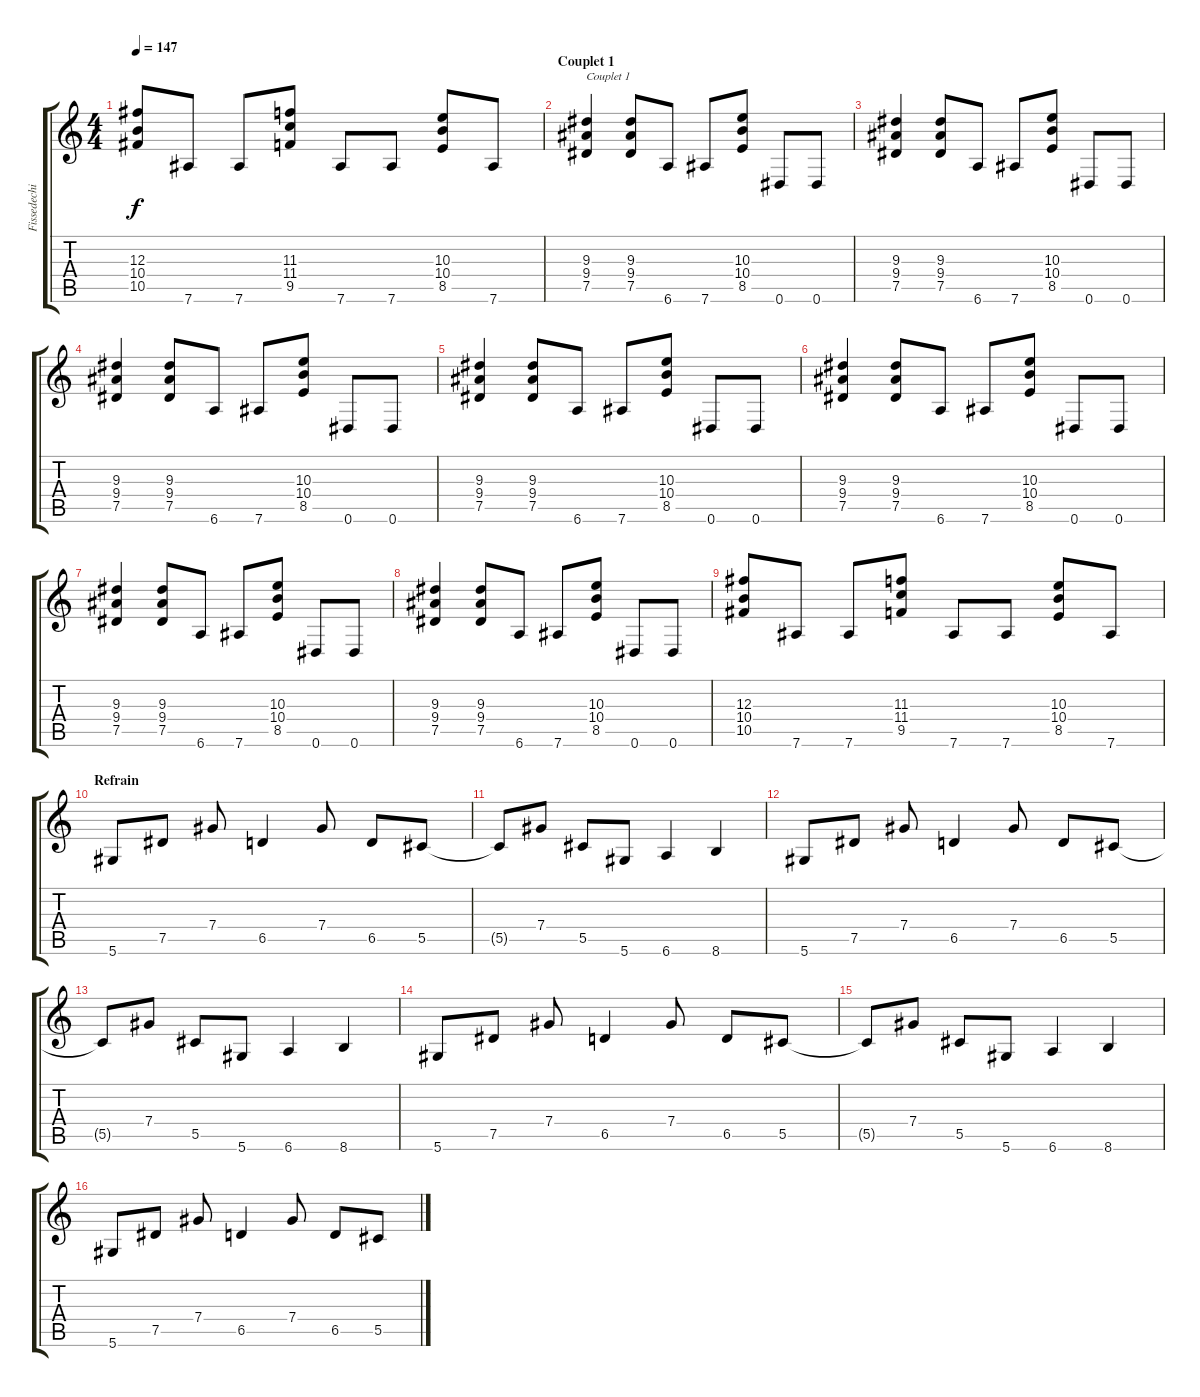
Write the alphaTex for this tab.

\track ("Fissedechieng" "Fissedechi") {instrument distortionguitar}
\staff {score tabs}
\tuning (Eb4 Bb3 Gb3 Db3 Ab2 Eb2) {hide}
\ts (4 4)
\tempo 147
\clef g2
\ks c
(12.3 10.4 10.5).8{dy f} 7.6.8 7.6.8 (11.3 11.4 9.5).8 7.6.8 7.6.8 (10.3 10.4 8.5).8 7.6.8 |
\section ("" "Couplet 1")
(9.3 9.4 7.5).4{txt "Couplet 1"} (9.3 9.4 7.5).8 6.6.8 7.6.8 (10.3 10.4 8.5).8 0.6.8 0.6.8 |
(9.3 9.4 7.5).4 (9.3 9.4 7.5).8 6.6.8 7.6.8 (10.3 10.4 8.5).8 0.6.8 0.6.8 |
(9.3 9.4 7.5).4 (9.3 9.4 7.5).8 6.6.8 7.6.8 (10.3 10.4 8.5).8 0.6.8 0.6.8 |
(9.3 9.4 7.5).4 (9.3 9.4 7.5).8 6.6.8 7.6.8 (10.3 10.4 8.5).8 0.6.8 0.6.8 |
(9.3 9.4 7.5).4 (9.3 9.4 7.5).8 6.6.8 7.6.8 (10.3 10.4 8.5).8 0.6.8 0.6.8 |
(9.3 9.4 7.5).4 (9.3 9.4 7.5).8 6.6.8 7.6.8 (10.3 10.4 8.5).8 0.6.8 0.6.8 |
(9.3 9.4 7.5).4 (9.3 9.4 7.5).8 6.6.8 7.6.8 (10.3 10.4 8.5).8 0.6.8 0.6.8 |
(12.3 10.4 10.5).8 7.6.8 7.6.8 (11.3 11.4 9.5).8 7.6.8 7.6.8 (10.3 10.4 8.5).8 7.6.8 |
\section ("" "Refrain")
5.6.8 7.5.8 7.4.8 6.5.4 7.4.8 6.5.8 5.5.8 |
5.5{t}.8 7.4.8 5.5.8 5.6.8 6.6.4 8.6.4 |
5.6.8 7.5.8 7.4.8 6.5.4 7.4.8 6.5.8 5.5.8 |
5.5{t}.8 7.4.8 5.5.8 5.6.8 6.6.4 8.6.4 |
5.6.8 7.5.8 7.4.8 6.5.4 7.4.8 6.5.8 5.5.8 |
5.5{t}.8 7.4.8 5.5.8 5.6.8 6.6.4 8.6.4 |
5.6.8 7.5.8 7.4.8 6.5.4 7.4.8 6.5.8 5.5.8
